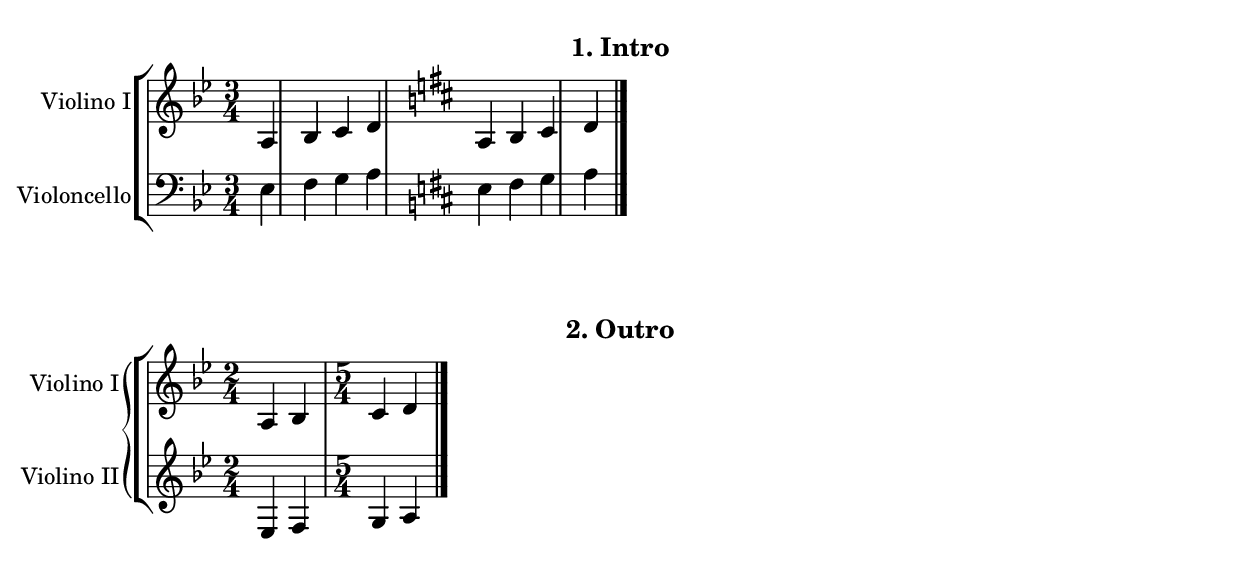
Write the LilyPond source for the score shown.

\version "2.18.2"

ldIintroViolinoIMusic = \relative c {
  << \new Voice = "violino1_voice1" {
    \time 3/4
    \key bes \major
    a'4 bes c d
    \key d \major
    a b cis d
  } >>
}
ldIintroVioloncelloMusic = \relative c {
  << \new Voice = "violoncello_voice1" {
    \time 3/4
    \key bes \major
    ees4 f g a
    \key d \major
    e fis g a
  } >>
}
ldIIoutroViolinoIMusic = \relative c {
  << \new Voice = "violino1_voice1" {
    \time 2/4
    \key bes \major
    a'4 bes
    \time 5/4
    c d
  } >>
}
ldIIoutroViolinoIIMusic = \relative c {
  << \new Voice = "violino2_voice1" {
    \time 2/4
    \key bes \major
    ees4 f
    \time 5/4
    g a
  } >>
}

\book {
  \header {
  }

  \score {
    \header {
      piece = \markup {
        \column {
          \fill-line {\bold \large "1. Intro"}

        }
      }
    }

    \new StaffGroup <<
      \set StaffGroup.systemStartDelimiterHierarchy = #'(SystemStartBracket violino1 violoncello )
      <<
      \new Staff = ViolinoIStaff \with { }
      \context Staff = ViolinoIStaff {
        \set Staff.instrumentName = #"Violino I"
        \clef "treble"
        \partial 8
        \ldIintroViolinoIMusic
        \bar "|."
      }
      >>

      <<
      \new Staff = VioloncelloStaff \with { }
      \context Staff = VioloncelloStaff {
        \set Staff.instrumentName = #"Violoncello"
        \clef "bass"
        \partial 8
        \ldIintroVioloncelloMusic
        \bar "|."
      }
      >>
    >>
  }

  \score {
    \header {
      piece = \markup {
        \column {
          \fill-line {\bold \large "2. Outro"}

        }
      }
    }

    \new StaffGroup <<
      \set StaffGroup.systemStartDelimiterHierarchy = #'(SystemStartBracket (SystemStartBrace violino1 violino2) )
      <<
      \new Staff = ViolinoIStaff \with { }
      \context Staff = ViolinoIStaff {
        \set Staff.instrumentName = #"Violino I"
        \clef "treble"
        \ldIIoutroViolinoIMusic
        \bar "|."
      }
      >>

      <<
      \new Staff = ViolinoIIStaff \with { }
      \context Staff = ViolinoIIStaff {
        \set Staff.instrumentName = #"Violino II"
        \clef "treble"
        \ldIIoutroViolinoIIMusic
        \bar "|."
      }
      >>
    >>
  }
}
